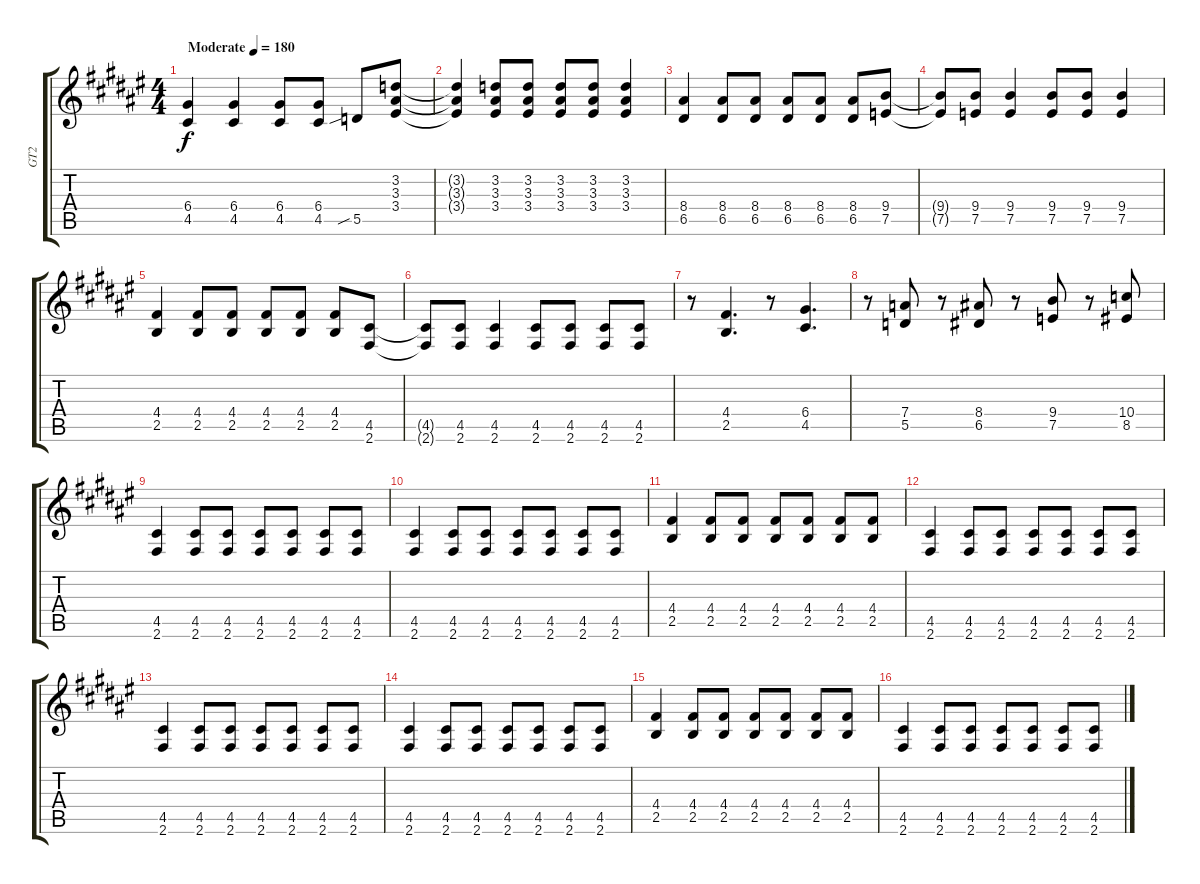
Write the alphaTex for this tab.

\track ("GT2" "GT2") {instrument distortionguitar}
\staff {score tabs}
\tuning (E4 B3 G3 D3 A2 E2) {hide}
\ts (4 4)
\tempo (180 "Moderate")
\clef g2
\ks f#
(6.4 4.5).4{dy f instrument distortionguitar} (6.4 4.5).4 (6.4 4.5).8 (6.4 4.5).8 5.5{sib}.8 (3.2 3.3 3.4).8 |
(3.2{t} 3.3{t} 3.4{t}).4 (3.2 3.3 3.4).8 (3.2 3.3 3.4).8 (3.2 3.3 3.4).8 (3.2 3.3 3.4).8 (3.2 3.3 3.4).4 |
(8.4 6.5).4 (8.4 6.5).8 (8.4 6.5).8 (8.4 6.5).8 (8.4 6.5).8 (8.4 6.5).8 (9.4 7.5).8 |
(9.4{t} 7.5{t}).8 (9.4 7.5).8 (9.4 7.5).4 (9.4 7.5).8 (9.4 7.5).8 (9.4 7.5).4 |
(4.4 2.5).4 (4.4 2.5).8 (4.4 2.5).8 (4.4 2.5).8 (4.4 2.5).8 (4.4 2.5).8 (4.5 2.6).8 |
(4.5{t} 2.6{t}).8 (4.5 2.6).8 (4.5 2.6).4 (4.5 2.6).8 (4.5 2.6).8 (4.5 2.6).8 (4.5 2.6).8 |
r.8 (4.4 2.5).4{d} r.8 (6.4 4.5).4{d} |
r.8 (7.4 5.5).8 r.8 (8.4 6.5).8 r.8 (9.4 7.5).8 r.8 (10.4 8.5).8 |
(4.5 2.6).4 (4.5 2.6).8 (4.5 2.6).8 (4.5 2.6).8 (4.5 2.6).8 (4.5 2.6).8 (4.5 2.6).8 |
(4.5 2.6).4 (4.5 2.6).8 (4.5 2.6).8 (4.5 2.6).8 (4.5 2.6).8 (4.5 2.6).8 (4.5 2.6).8 |
(4.4 2.5).4 (4.4 2.5).8 (4.4 2.5).8 (4.4 2.5).8 (4.4 2.5).8 (4.4 2.5).8 (4.4 2.5).8 |
(4.5 2.6).4 (4.5 2.6).8 (4.5 2.6).8 (4.5 2.6).8 (4.5 2.6).8 (4.5 2.6).8 (4.5 2.6).8 |
(4.5 2.6).4 (4.5 2.6).8 (4.5 2.6).8 (4.5 2.6).8 (4.5 2.6).8 (4.5 2.6).8 (4.5 2.6).8 |
(4.5 2.6).4 (4.5 2.6).8 (4.5 2.6).8 (4.5 2.6).8 (4.5 2.6).8 (4.5 2.6).8 (4.5 2.6).8 |
(4.4 2.5).4 (4.4 2.5).8 (4.4 2.5).8 (4.4 2.5).8 (4.4 2.5).8 (4.4 2.5).8 (4.4 2.5).8 |
(4.5 2.6).4 (4.5 2.6).8 (4.5 2.6).8 (4.5 2.6).8 (4.5 2.6).8 (4.5 2.6).8 (4.5 2.6).8
